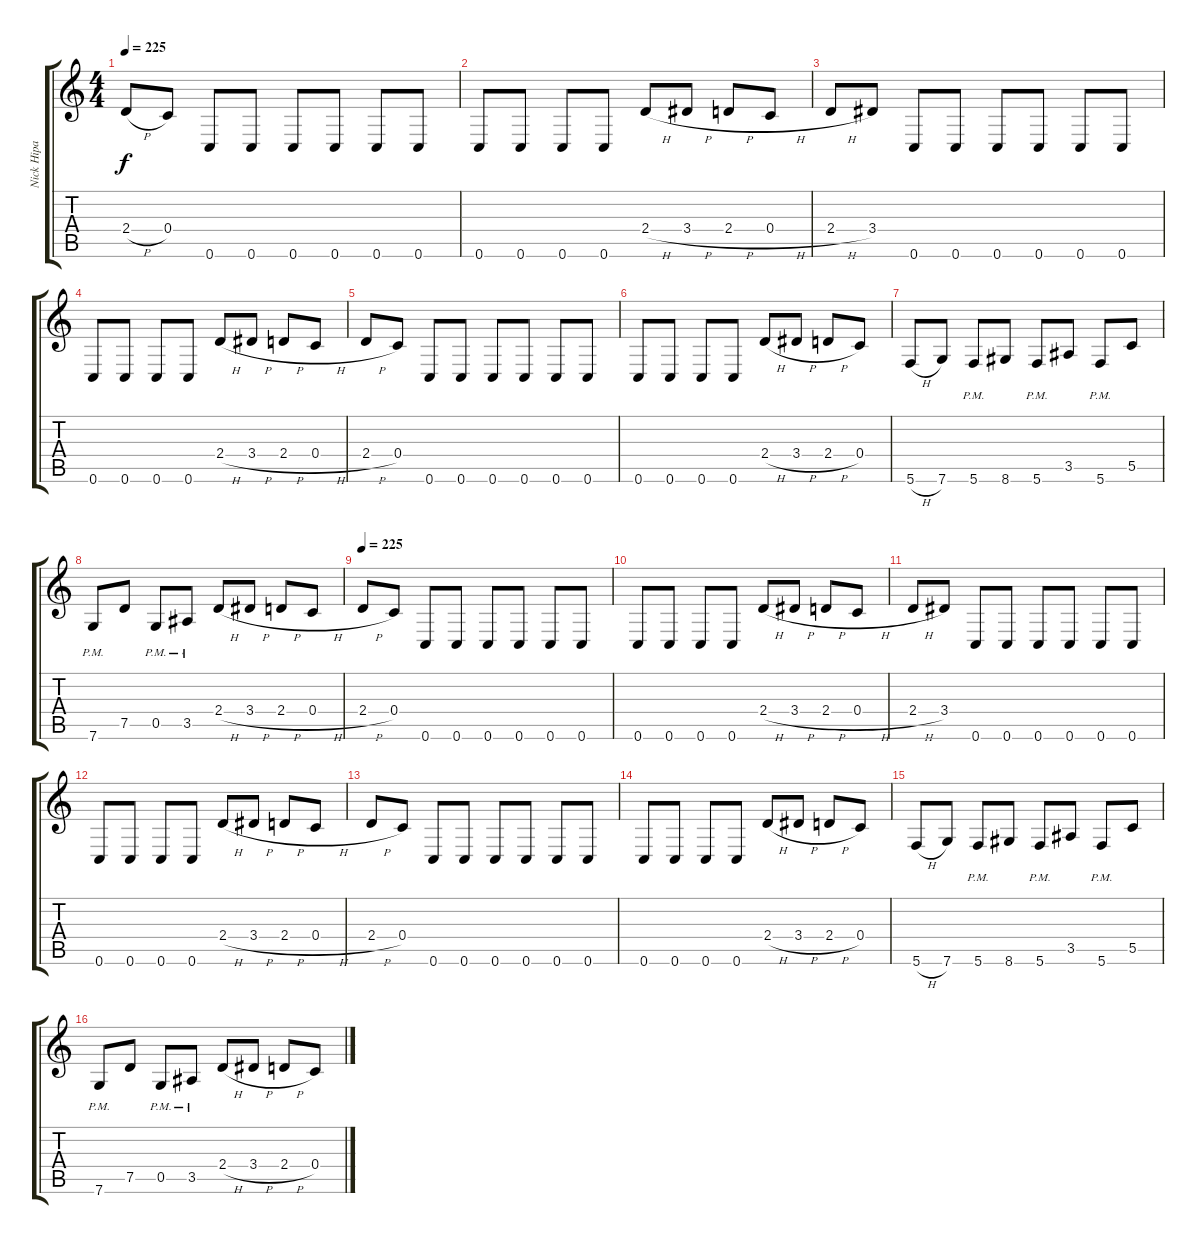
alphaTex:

\track ("Nick Hipa" "Nick Hipa") {instrument overdrivenguitar}
\staff {score tabs}
\tuning (D4 A3 F3 C3 G2 C2) {hide}
\ts (4 4)
\tempo 225
\clef g2
\ks c
2.4{h}.8{dy f} 0.4.8 0.6.8 0.6.8 0.6.8 0.6.8 0.6.8 0.6.8 |
0.6.8 0.6.8 0.6.8 0.6.8 2.4{h}.8 3.4{h}.8 2.4{h}.8 0.4{h}.8 |
2.4{h}.8 3.4.8 0.6.8 0.6.8 0.6.8 0.6.8 0.6.8 0.6.8 |
0.6.8 0.6.8 0.6.8 0.6.8 2.4{h}.8 3.4{h}.8 2.4{h}.8 0.4{h}.8 |
2.4{h}.8 0.4.8 0.6.8 0.6.8 0.6.8 0.6.8 0.6.8 0.6.8 |
0.6.8 0.6.8 0.6.8 0.6.8 2.4{h}.8 3.4{h}.8 2.4{h}.8 0.4.8 |
5.6{h}.8 7.6.8 5.6{pm}.8 8.6.8 5.6{pm}.8 3.5.8 5.6{pm}.8 5.5.8 |
7.6{pm}.8 7.5.8 0.5{pm}.8 3.5{pm}.8 2.4{h}.8 3.4{h}.8 2.4{h}.8 0.4{h}.8 |
\tempo 225
2.4{h}.8 0.4.8 0.6.8 0.6.8 0.6.8 0.6.8 0.6.8 0.6.8 |
0.6.8 0.6.8 0.6.8 0.6.8 2.4{h}.8 3.4{h}.8 2.4{h}.8 0.4{h}.8 |
2.4{h}.8 3.4.8 0.6.8 0.6.8 0.6.8 0.6.8 0.6.8 0.6.8 |
0.6.8 0.6.8 0.6.8 0.6.8 2.4{h}.8 3.4{h}.8 2.4{h}.8 0.4{h}.8 |
2.4{h}.8 0.4.8 0.6.8 0.6.8 0.6.8 0.6.8 0.6.8 0.6.8 |
0.6.8 0.6.8 0.6.8 0.6.8 2.4{h}.8 3.4{h}.8 2.4{h}.8 0.4.8 |
5.6{h}.8 7.6.8 5.6{pm}.8 8.6.8 5.6{pm}.8 3.5.8 5.6{pm}.8 5.5.8 |
7.6{pm}.8 7.5.8 0.5{pm}.8 3.5{pm}.8 2.4{h}.8 3.4{h}.8 2.4{h}.8 0.4.8
